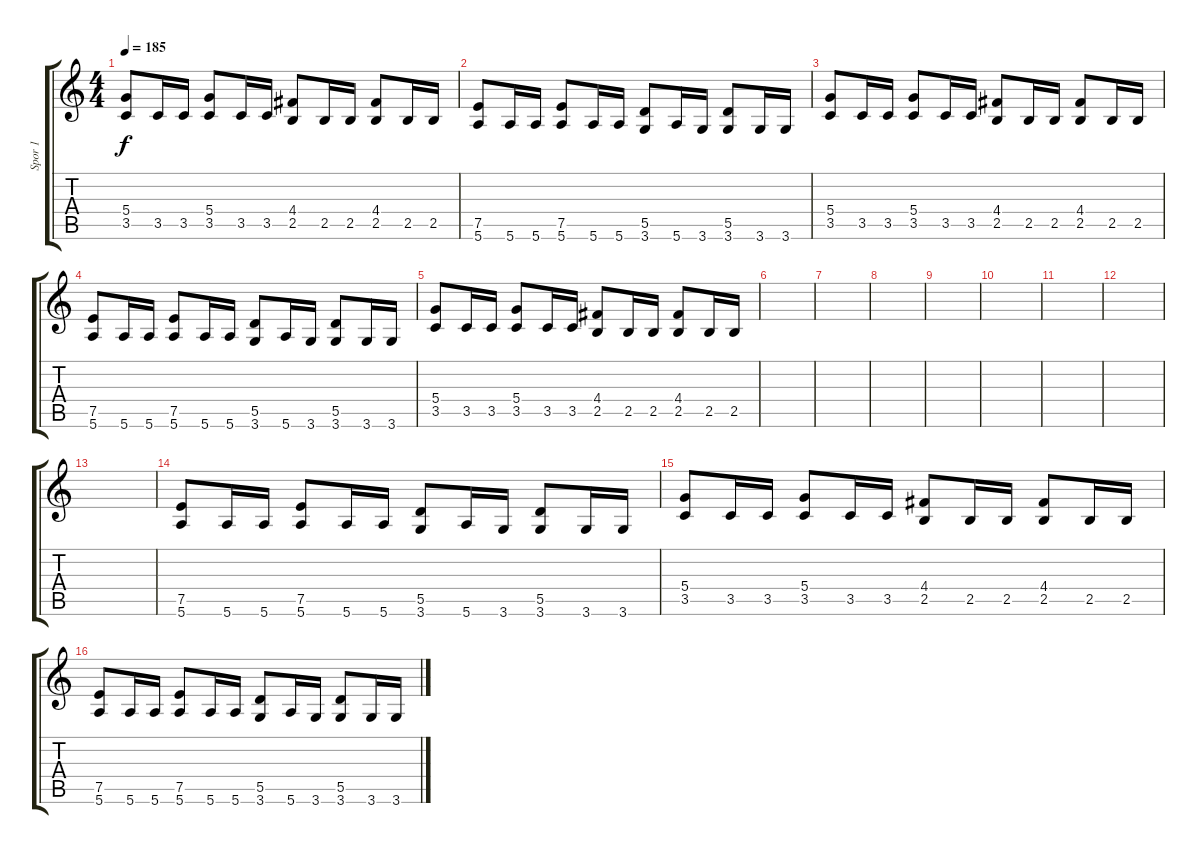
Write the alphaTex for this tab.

\track ("Spor 1" "Spor 1") {instrument distortionguitar}
\staff {score tabs}
\tuning (E4 B3 G3 D3 A2 E2) {hide}
\ts (4 4)
\tempo 185
\clef g2
\ks c
(5.4 3.5).8{dy f} 3.5.16 3.5.16 (5.4 3.5).8 3.5.16 3.5.16 (4.4 2.5).8 2.5.16 2.5.16 (4.4 2.5).8 2.5.16 2.5.16 |
(7.5 5.6).8 5.6.16 5.6.16 (7.5 5.6).8 5.6.16 5.6.16 (5.5 3.6).8 5.6.16 3.6.16 (5.5 3.6).8 3.6.16 3.6.16 |
(5.4 3.5).8 3.5.16 3.5.16 (5.4 3.5).8 3.5.16 3.5.16 (4.4 2.5).8 2.5.16 2.5.16 (4.4 2.5).8 2.5.16 2.5.16 |
(7.5 5.6).8 5.6.16 5.6.16 (7.5 5.6).8 5.6.16 5.6.16 (5.5 3.6).8 5.6.16 3.6.16 (5.5 3.6).8 3.6.16 3.6.16 |
(5.4 3.5).8 3.5.16 3.5.16 (5.4 3.5).8 3.5.16 3.5.16 (4.4 2.5).8 2.5.16 2.5.16 (4.4 2.5).8 2.5.16 2.5.16 |
|
|
|
|
|
|
|
|
(7.5 5.6).8 5.6.16 5.6.16 (7.5 5.6).8 5.6.16 5.6.16 (5.5 3.6).8 5.6.16 3.6.16 (5.5 3.6).8 3.6.16 3.6.16 |
(5.4 3.5).8 3.5.16 3.5.16 (5.4 3.5).8 3.5.16 3.5.16 (4.4 2.5).8 2.5.16 2.5.16 (4.4 2.5).8 2.5.16 2.5.16 |
(7.5 5.6).8 5.6.16 5.6.16 (7.5 5.6).8 5.6.16 5.6.16 (5.5 3.6).8 5.6.16 3.6.16 (5.5 3.6).8 3.6.16 3.6.16
